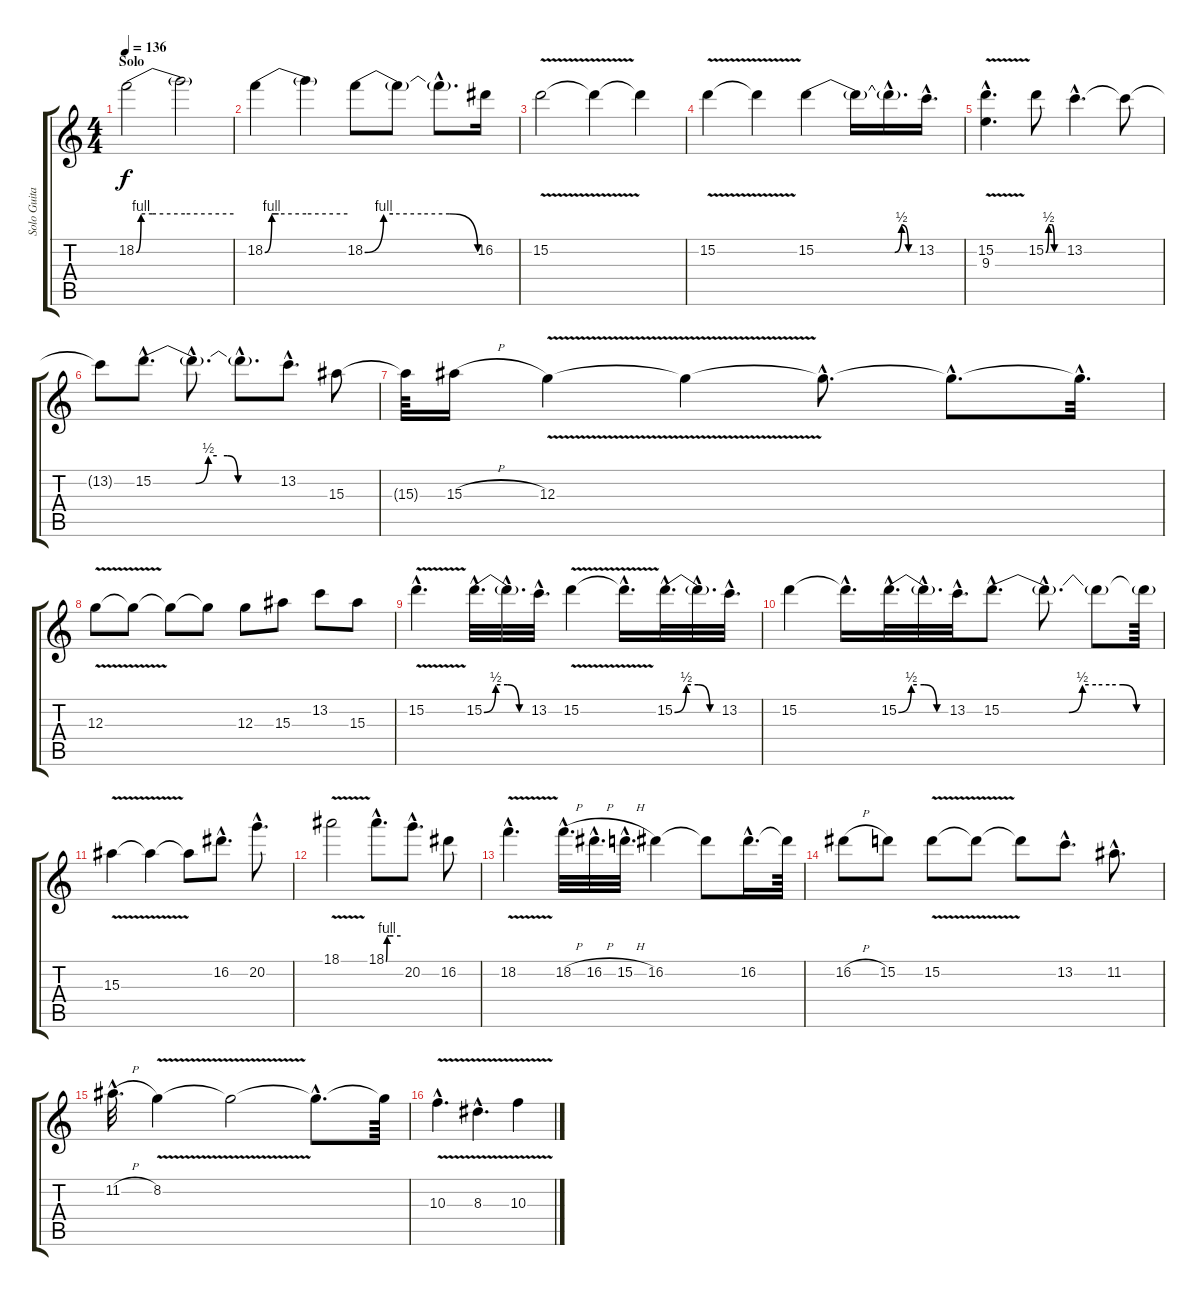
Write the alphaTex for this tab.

\track ("Solo Guitar" "Solo Guita") {instrument overdrivenguitar}
\staff {score tabs}
\tuning (E4 B3 G3 D3 A2 E2) {hide}
\ts (4 4)
\section ("" "Solo")
\tempo 136
\clef g2
\ks c
18.2{be (custom 0 0 3 4 10 4 30 4 60 4)}.2{dy f instrument overdrivenguitar} 18.2{t}.2 |
18.2{be (custom 0 0 5 4 10 4 30 4 60 4)}.4 18.2{t}.4 18.2{be (custom 0 0 10 4 15 4 30 4 45 4 60 0)}.8 18.2{t}.8 18.2{hac t}.8{d} 16.2.16 |
15.2{v}.2 15.2{t}.4 15.2{t}.4 |
15.2{v}.4 15.2{t}.4 15.2{be (custom 0 0 46 0 50 2 54 0 60 0)}.4 15.2{t}.16 15.2{hac t}.16{d} 13.2{hac}.16{d} |
(15.2{v hac} 9.3{hac}).4{d} 15.2{be (custom 0 0 10 2 20 2 30 0 60 0)}.8 13.2{hac}.4{d} 13.2{t}.8 |
13.2{t}.8 15.2{be (custom 0 0 20 0 26 2 30 2 35 2 40 0 60 0) hac}.8{d} 15.2{hac t}.8{d} 15.2{hac t}.8{d} 13.2{hac}.8{d} 15.3.8 |
15.3{t}.64 15.3{h}.16 12.3{v}.4 12.3{t}.4 12.3{hac t}.8{d} 12.3{hac t}.8{d} 12.3{hac t}.32{d} |
12.3{v}.8 12.3{t}.8 12.3{t}.8 12.3{t}.8 12.3.8 15.3.8 13.2.8 15.3.8 |
15.2{v hac}.4{d} 15.2{be (custom 0 0 15 2 30 2 45 0 60 0) hac}.32{d} 15.2{hac t}.32{d} 13.2{hac}.32{d} 15.2{v}.4 15.2{hac t}.16{d} 15.2{be (custom 0 0 15 2 30 2 45 0 60 0) hac}.32{d} 15.2{hac t}.32{d} 13.2{hac}.32{d} |
15.2.4 15.2{hac t}.16{d} 15.2{be (custom 0 0 15 2 30 2 45 0 60 0) hac}.32{d} 15.2{hac t}.32{d} 13.2{hac}.32{d} 15.2{be (custom 0 0 25 0 30 2 35 2 40 2 45 2 50 0 55 0 60 0) hac}.8{d} 15.2{hac t}.8{d} 15.2{t}.8 15.2{t}.64 |
15.3{v}.4 15.3{t}.4 15.3{t}.8 16.2{hac}.8{d} 20.2{hac}.8{d} |
18.1{v}.2 18.1{be (custom 0 0 4 4 8 4 15 4 30 4 60 4) hac}.8{d} 20.2{hac}.8{d} 16.2.8 |
18.2{v hac}.4{d} 18.2{h hac}.32{d} 16.2{h hac}.32{d} 15.2{h hac}.32{d} 16.2.4 16.2{t}.8 16.2{hac}.16{d} 16.2{t}.64 |
16.2{h}.8 15.2.8 15.2{v}.8 15.2{t}.8 15.2{t}.8 13.2{hac}.8{d} 11.2{hac}.8{d} |
11.2{h hac}.32{d} 8.2{v}.4 8.2{t}.2 8.2{hac t}.8{d} 8.2{t}.64 |
10.3{v hac}.4{d} 8.3{v hac}.4{d} 10.3{v}.4
